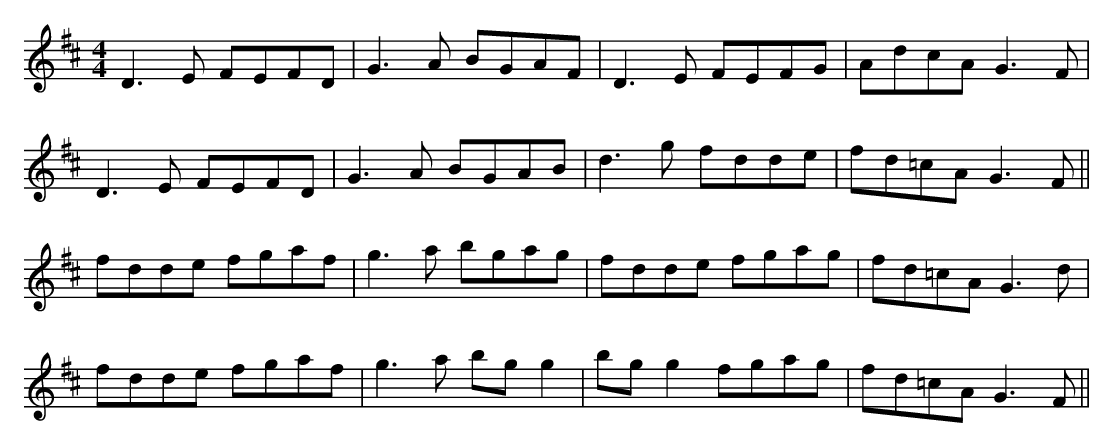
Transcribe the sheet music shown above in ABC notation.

X:1
M:4/4
K:D
D3E FEFD|G3A BGAF|D3E FEFG|AdcA G3F|
D3E FEFD|G3A BGAB|d3g fdde|fd=cA G3F||
fdde fgaf|g3a bgag|fdde fgag|fd=cA G3d|
fdde fgaf|g3a bg g2|bg g2 fgag|fd=cA G3F||
